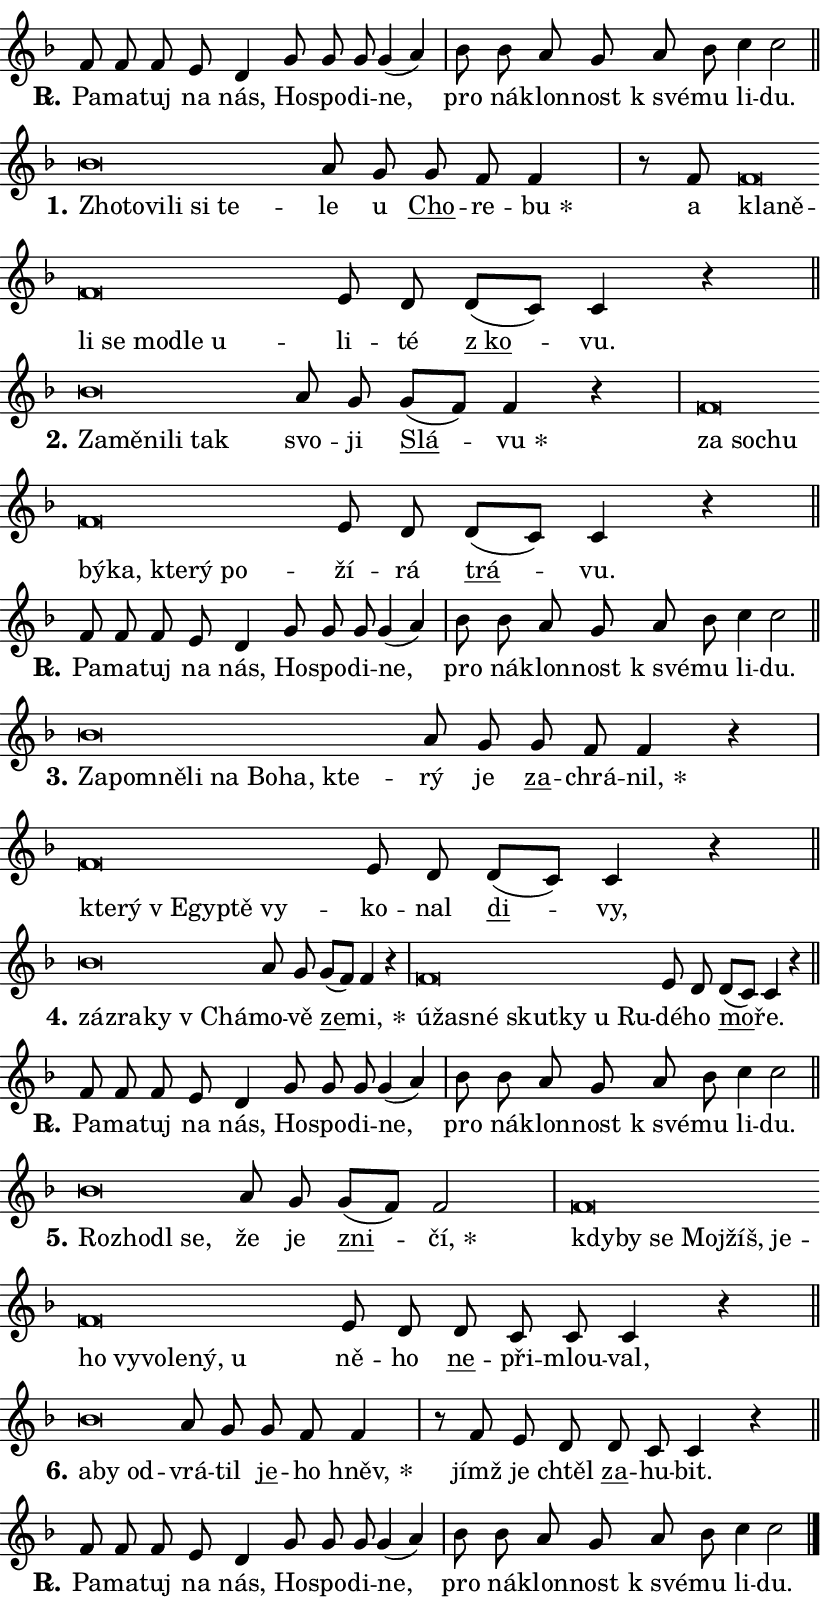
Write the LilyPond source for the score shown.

\version "2.24.0"
\header { tagline = "" }
\paper {
  indent = 0\cm
  top-margin = 0\cm
  right-margin = 0.13\cm % to fit lyric hyphens
  bottom-margin = 0\cm
  left-margin = 0\cm
  paper-width = 14\cm
  page-breaking = #ly:one-page-breaking
  system-system-spacing.basic-distance = #11
  score-system-spacing.basic-distance = #11
  ragged-last = ##f
}


%% Author: Thomas Morley
%% https://lists.gnu.org/archive/html/lilypond-user/2020-05/msg00002.html
#(define (line-position grob)
"Returns position of @var[grob} in current system:
   @code{'start}, if at first time-step
   @code{'end}, if at last time-step
   @code{'middle} otherwise
"
  (let* ((col (ly:item-get-column grob))
         (ln (ly:grob-object col 'left-neighbor))
         (rn (ly:grob-object col 'right-neighbor))
         (col-to-check-left (if (ly:grob? ln) ln col))
         (col-to-check-right (if (ly:grob? rn) rn col))
         (break-dir-left
           (and
             (ly:grob-property col-to-check-left 'non-musical #f)
             (ly:item-break-dir col-to-check-left)))
         (break-dir-right
           (and
             (ly:grob-property col-to-check-right 'non-musical #f)
             (ly:item-break-dir col-to-check-right))))
        (cond ((eqv? 1 break-dir-left) 'start)
              ((eqv? -1 break-dir-right) 'end)
              (else 'middle))))

#(define (tranparent-at-line-position vctor)
  (lambda (grob)
  "Relying on @code{line-position} select the relevant enry from @var{vctor}.
Used to determine transparency,"
    (case (line-position grob)
      ((end) (not (vector-ref vctor 0)))
      ((middle) (not (vector-ref vctor 1)))
      ((start) (not (vector-ref vctor 2))))))

noteHeadBreakVisibility =
#(define-music-function (break-visibility)(vector?)
"Makes @code{NoteHead}s transparent relying on @var{break-visibility}"
#{
  \override NoteHead.transparent =
    #(tranparent-at-line-position break-visibility)
#})

#(define delete-ledgers-for-transparent-note-heads
  (lambda (grob)
    "Reads whether a @code{NoteHead} is transparent.
If so this @code{NoteHead} is removed from @code{'note-heads} from
@var{grob}, which is supposed to be @code{LedgerLineSpanner}.
As a result ledgers are not printed for this @code{NoteHead}"
    (let* ((nhds-array (ly:grob-object grob 'note-heads))
           (nhds-list
             (if (ly:grob-array? nhds-array)
                 (ly:grob-array->list nhds-array)
                 '()))
           ;; Relies on the transparent-property being done before
           ;; Staff.LedgerLineSpanner.after-line-breaking is executed.
           ;; This is fragile ...
           (to-keep
             (remove
               (lambda (nhd)
                 (ly:grob-property nhd 'transparent #f))
               nhds-list)))
      ;; TODO find a better method to iterate over grob-arrays, similiar
      ;; to filter/remove etc for lists
      ;; For now rebuilt from scratch
      (set! (ly:grob-object grob 'note-heads)  '())
      (for-each
        (lambda (nhd)
          (ly:pointer-group-interface::add-grob grob 'note-heads nhd))
        to-keep))))

squashNotes = {
  \override NoteHead.X-extent = #'(-0.2 . 0.2)
  \override NoteHead.Y-extent = #'(-0.75 . 0)
  \override NoteHead.stencil =
    #(lambda (grob)
       (let ((pos (ly:grob-property grob 'staff-position)))
         (begin
           (if (< pos -7) (display "ERROR: Lower brevis then expected\n") (display ""))
           (if (<= pos -6) ly:text-interface::print ly:note-head::print))))
}
unSquashNotes = {
  \revert NoteHead.X-extent
  \revert NoteHead.Y-extent
  \revert NoteHead.stencil
}

hideNotes = \noteHeadBreakVisibility #begin-of-line-visible
unHideNotes = \noteHeadBreakVisibility #all-visible

% work-around for resetting accidentals
% https://lilypond.org/doc/v2.23/Documentation/notation/displaying-rhythms#unmetered-music
cadenzaMeasure = {
  \cadenzaOff
  \partial 1024 s1024
  \cadenzaOn
}

#(define-markup-command (accent layout props text) (markup?)
  "Underline accented syllable"
  (interpret-markup layout props
    #{\markup \override #'(offset . 4.3) \underline { #text }#}))

responsum = \markup \concat {
  "R" \hspace #-1.05 \path #0.1 #'((moveto 0 0.07) (lineto 0.9 0.8)) \hspace #0.05 "."
}

spaceSize = #0.6828661417322834 % exact space size for TeX Gyre Schola

\layout {
  \context {
    \Staff
    \remove "Time_signature_engraver"
    \override LedgerLineSpanner.after-line-breaking = #delete-ledgers-for-transparent-note-heads
  }
  \context {
    \Lyrics {
      \override LyricSpace.minimum-distance = \spaceSize
      \override LyricText.font-name = #"TeX Gyre Schola"
      \override LyricText.font-size = 1
      \override StanzaNumber.font-name = #"TeX Gyre Schola Bold"
      \override StanzaNumber.font-size = 1
    }
  }
  \context {
    \Score 
    \override NoteHead.text =
      #(lambda (grob) 
        (let ((pos (ly:grob-property grob 'staff-position)))
          #{\markup {
            \combine
              \halign #-0.55 \raise #(if (= pos -6) 0 0.5) \override #'(thickness . 2) \draw-line #'(3.2 . 0)
              \musicglyph "noteheads.sM1"
          }#}))
  }
}

% magnetic-lyrics.ily
%
%   written by
%     Jean Abou Samra <jean@abou-samra.fr>
%     Werner Lemberg <wl@gnu.org>
%
%   adapted by
%     Jiri Hon <jiri.hon@gmail.com>
%
% Version 2022-Apr-15

% https://www.mail-archive.com/lilypond-user@gnu.org/msg149350.html

#(define (Left_hyphen_pointer_engraver context)
   "Collect syllable-hyphen-syllable occurrences in lyrics and store
them in properties.  This engraver only looks to the left.  For
example, if the lyrics input is @code{foo -- bar}, it does the
following.

@itemize @bullet
@item
Set the @code{text} property of the @code{LyricHyphen} grob between
@q{foo} and @q{bar} to @code{foo}.

@item
Set the @code{left-hyphen} property of the @code{LyricText} grob with
text @q{foo} to the @code{LyricHyphen} grob between @q{foo} and
@q{bar}.
@end itemize

Use this auxiliary engraver in combination with the
@code{lyric-@/text::@/apply-@/magnetic-@/offset!} hook."
   (let ((hyphen #f)
         (text #f))
     (make-engraver
      (acknowledgers
       ((lyric-syllable-interface engraver grob source-engraver)
        (set! text grob)))
      (end-acknowledgers
       ((lyric-hyphen-interface engraver grob source-engraver)
        ;(when (not (grob::has-interface grob 'lyric-space-interface))
          (set! hyphen grob)));)
      ((stop-translation-timestep engraver)
       (when (and text hyphen)
         (ly:grob-set-object! text 'left-hyphen hyphen))
       (set! text #f)
       (set! hyphen #f)))))

#(define (lyric-text::apply-magnetic-offset! grob)
   "If the space between two syllables is less than the value in
property @code{LyricText@/.details@/.squash-threshold}, move the right
syllable to the left so that it gets concatenated with the left
syllable.

Use this function as a hook for
@code{LyricText@/.after-@/line-@/breaking} if the
@code{Left_@/hyphen_@/pointer_@/engraver} is active."
   (let ((hyphen (ly:grob-object grob 'left-hyphen #f)))
     (when hyphen
       (let ((left-text (ly:spanner-bound hyphen LEFT)))
         (when (grob::has-interface left-text 'lyric-syllable-interface)
           (let* ((common (ly:grob-common-refpoint grob left-text X))
                  (this-x-ext (ly:grob-extent grob common X))
                  (left-x-ext
                   (begin
                     ;; Trigger magnetism for left-text.
                     (ly:grob-property left-text 'after-line-breaking)
                     (ly:grob-extent left-text common X)))
                  ;; `delta` is the gap width between two syllables.
                  (delta (- (interval-start this-x-ext)
                            (interval-end left-x-ext)))
                  (details (ly:grob-property grob 'details))
                  (threshold (assoc-get 'squash-threshold details 0.2)))
             (when (< delta threshold)
               (let* (;; We have to manipulate the input text so that
                      ;; ligatures crossing syllable boundaries are not
                      ;; disabled.  For languages based on the Latin
                      ;; script this is essentially a beautification.
                      ;; However, for non-Western scripts it can be a
                      ;; necessity.
                      (lt (ly:grob-property left-text 'text))
                      (rt (ly:grob-property grob 'text))
                      (is-space (grob::has-interface hyphen 'lyric-space-interface))
                      (space (if is-space " " ""))
                      (extra-delta (if is-space spaceSize 0))
                      ;; Append new syllable.
                      (ltrt-space (if (and (string? lt) (string? rt))
                                (string-append lt space rt)
                                (make-concat-markup (list lt space rt))))
                      ;; Right-align `ltrt` to the right side.
                      (ltrt-space-markup (grob-interpret-markup
                               grob
                               (make-translate-markup
                                (cons (interval-length this-x-ext) 0)
                                (make-right-align-markup ltrt-space)))))
                 (begin
                   ;; Don't print `left-text`.
                   (ly:grob-set-property! left-text 'stencil #f)
                   ;; Set text and stencil (which holds all collected
                   ;; syllables so far) and shift it to the left.
                   (ly:grob-set-property! grob 'text ltrt-space)
                   (ly:grob-set-property! grob 'stencil ltrt-space-markup)
                   (ly:grob-translate-axis! grob (- (- delta extra-delta)) X))))))))))


#(define (lyric-hyphen::displace-bounds-first grob)
   ;; Make very sure this callback isn't triggered too early.
   (let ((left (ly:spanner-bound grob LEFT))
         (right (ly:spanner-bound grob RIGHT)))
     (ly:grob-property left 'after-line-breaking)
     (ly:grob-property right 'after-line-breaking)
     (ly:lyric-hyphen::print grob)))

squashThreshold = #0.4

\layout {
  \context {
    \Lyrics
    \consists #Left_hyphen_pointer_engraver
    \override LyricText.after-line-breaking =
      #lyric-text::apply-magnetic-offset!
    \override LyricHyphen.stencil = #lyric-hyphen::displace-bounds-first
    \override LyricText.details.squash-threshold = \squashThreshold
    \override LyricHyphen.minimum-distance = 0
    \override LyricHyphen.minimum-length = \squashThreshold
  }
}

squashText = \override LyricText.details.squash-threshold = 9999
unSquashText = \override LyricText.details.squash-threshold = \squashThreshold

leftText = \override LyricText.self-alignment-X = #LEFT
unLeftText = \revert LyricText.self-alignment-X

starOffset = #(lambda (grob) 
                (let ((x_offset (ly:self-alignment-interface::aligned-on-x-parent grob)))
                  (if (= x_offset 0) 0 (+ x_offset 1.2))))

star = #(define-music-function (syllable)(string?)
"Append star separator at the end of a syllable"
#{
  \once \override LyricText.X-offset = #starOffset
  \lyricmode { \markup {
    #syllable
    \override #'((font-name . "TeX Gyre Schola Bold")) \hspace #0.2 \lower #0.65 \larger "*"
  } }
#})

starAccent = #(define-music-function (syllable)(string?)
"Append star separator at the end of a syllable and make accent"
#{
  \once \override LyricText.X-offset = #starOffset
  \lyricmode { \markup {
    \accent #syllable
    \override #'((font-name . "TeX Gyre Schola Bold")) \hspace #0.2 \lower #0.65 \larger "*"
  } }
#})

breath = #(define-music-function (syllable)(string?)
"Append breathing indicator at the end of a syllable"
#{
  \lyricmode { \markup { #syllable "+" } }
#})

optionalBreath = #(define-music-function (syllable)(string?)
"Append optional breathing indicator at the end of a syllable"
#{
  \lyricmode { \markup { #syllable "(+)" } }
#})


\score {
    <<
        \new Voice = "melody" { \cadenzaOn \key f \major \relative { f'8 f f e d4 \bar "" g8 g g \bar "" g4( a) \cadenzaMeasure \bar "|" bes8 bes a g \bar "" a bes c4 c2 \cadenzaMeasure \bar "||" \break } }
        \new Lyrics \lyricsto "melody" { \lyricmode { \set stanza = \responsum
Pa -- ma -- tuj na nás, Ho -- spo -- di -- ne, pro ná -- klon -- nost "k své" -- mu li -- du. } }
    >>
    \layout {}
}

\score {
    <<
        \new Voice = "melody" { \cadenzaOn \key f \major \relative { \squashNotes bes'\breve*1/16 \hideNotes \breve*1/16 \bar "" \breve*1/16 \bar "" \breve*1/16 \bar "" \breve*1/16 \breve*1/16 \bar "" \unHideNotes \unSquashNotes a8 g \bar "" g f f4 \cadenzaMeasure \bar "|" r8 f \squashNotes f\breve*1/16 \hideNotes \breve*1/16 \bar "" \breve*1/16 \bar "" \breve*1/16 \bar "" \breve*1/16 \bar "" \breve*1/16 \breve*1/16 \bar "" \unHideNotes \unSquashNotes e8 d \bar "" d[( c)] c4 r \cadenzaMeasure \bar "||" \break } }
        \new Lyrics \lyricsto "melody" { \lyricmode { \set stanza = "1."
\leftText Zho -- \squashText to -- vi -- li si te -- \unLeftText \unSquashText le u \markup \accent Cho -- re -- \star bu a \leftText kla -- \squashText ně -- li se mo -- dle u -- \unLeftText \unSquashText li -- té \markup \accent "z ko" -- vu. } }
    >>
    \layout {}
}

\score {
    <<
        \new Voice = "melody" { \cadenzaOn \key f \major \relative { \squashNotes bes'\breve*1/16 \hideNotes \breve*1/16 \bar "" \breve*1/16 \bar "" \breve*1/16 \breve*1/16 \bar "" \unHideNotes \unSquashNotes a8 g \bar "" g[( f)] f4 r \cadenzaMeasure \bar "|" \squashNotes f\breve*1/16 \hideNotes \breve*1/16 \bar "" \breve*1/16 \bar "" \breve*1/16 \bar "" \breve*1/16 \bar "" \breve*1/16 \bar "" \breve*1/16 \breve*1/16 \bar "" \unHideNotes \unSquashNotes e8 d \bar "" d[( c)] c4 r \cadenzaMeasure \bar "||" \break } }
        \new Lyrics \lyricsto "melody" { \lyricmode { \set stanza = "2."
\leftText Za -- \squashText mě -- ni -- li tak \unLeftText \unSquashText svo -- ji \markup \accent Slá -- \star vu \leftText za \squashText so -- chu bý -- ka, kte -- rý po -- \unLeftText \unSquashText ží -- rá \markup \accent trá -- vu. } }
    >>
    \layout {}
}

\score {
    <<
        \new Voice = "melody" { \cadenzaOn \key f \major \relative { f'8 f f e d4 \bar "" g8 g g \bar "" g4( a) \cadenzaMeasure \bar "|" bes8 bes a g \bar "" a bes c4 c2 \cadenzaMeasure \bar "||" \break } }
        \new Lyrics \lyricsto "melody" { \lyricmode { \set stanza = \responsum
Pa -- ma -- tuj na nás, Ho -- spo -- di -- ne, pro ná -- klon -- nost "k své" -- mu li -- du. } }
    >>
    \layout {}
}

\score {
    <<
        \new Voice = "melody" { \cadenzaOn \key f \major \relative { \squashNotes bes'\breve*1/16 \hideNotes \breve*1/16 \bar "" \breve*1/16 \bar "" \breve*1/16 \bar "" \breve*1/16 \bar "" \breve*1/16 \bar "" \breve*1/16 \breve*1/16 \bar "" \unHideNotes \unSquashNotes a8 g \bar "" g f f4 r \cadenzaMeasure \bar "|" \squashNotes f\breve*1/16 \hideNotes \breve*1/16 \bar "" \breve*1/16 \bar "" \breve*1/16 \bar "" \breve*1/16 \breve*1/16 \bar "" \unHideNotes \unSquashNotes e8 d \bar "" d[( c)] c4 r \cadenzaMeasure \bar "||" \break } }
        \new Lyrics \lyricsto "melody" { \lyricmode { \set stanza = "3."
\leftText Za -- \squashText po -- mně -- li na Bo -- ha, kte -- \unLeftText \unSquashText rý je \markup \accent za -- chrá -- \star nil, \leftText kte -- \squashText rý "v E" -- gyp -- tě vy -- \unLeftText \unSquashText ko -- nal \markup \accent di -- vy, } }
    >>
    \layout {}
}

\score {
    <<
        \new Voice = "melody" { \cadenzaOn \key f \major \relative { \squashNotes bes'\breve*1/16 \hideNotes \breve*1/16 \bar "" \breve*1/16 \breve*1/16 \bar "" \unHideNotes \unSquashNotes a8 g \bar "" g[( f)] f4 r \cadenzaMeasure \bar "|" \squashNotes f\breve*1/16 \hideNotes \breve*1/16 \bar "" \breve*1/16 \bar "" \breve*1/16 \bar "" \breve*1/16 \bar "" \breve*1/16 \breve*1/16 \bar "" \unHideNotes \unSquashNotes e8 d \bar "" d[( c)] c4 r \cadenzaMeasure \bar "||" \break } }
        \new Lyrics \lyricsto "melody" { \lyricmode { \set stanza = "4."
\leftText zá -- \squashText zra -- ky "v Chá" -- \unLeftText \unSquashText mo -- vě \markup \accent ze -- \star mi, \leftText ú -- \squashText ža -- sné skut -- ky u Ru -- \unLeftText \unSquashText dé -- ho \markup \accent mo -- ře. } }
    >>
    \layout {}
}

\score {
    <<
        \new Voice = "melody" { \cadenzaOn \key f \major \relative { f'8 f f e d4 \bar "" g8 g g \bar "" g4( a) \cadenzaMeasure \bar "|" bes8 bes a g \bar "" a bes c4 c2 \cadenzaMeasure \bar "||" \break } }
        \new Lyrics \lyricsto "melody" { \lyricmode { \set stanza = \responsum
Pa -- ma -- tuj na nás, Ho -- spo -- di -- ne, pro ná -- klon -- nost "k své" -- mu li -- du. } }
    >>
    \layout {}
}

\score {
    <<
        \new Voice = "melody" { \cadenzaOn \key f \major \relative { \squashNotes bes'\breve*1/16 \hideNotes \breve*1/16 \bar "" \breve*1/16 \breve*1/16 \bar "" \unHideNotes \unSquashNotes a8 g \bar "" g[( f)] f2 \cadenzaMeasure \bar "|" \squashNotes f\breve*1/16 \hideNotes \breve*1/16 \bar "" \breve*1/16 \bar "" \breve*1/16 \bar "" \breve*1/16 \bar "" \breve*1/16 \bar "" \breve*1/16 \bar "" \breve*1/16 \bar "" \breve*1/16 \bar "" \breve*1/16 \bar "" \breve*1/16 \breve*1/16 \bar "" \unHideNotes \unSquashNotes e8 d \bar "" d c c c4 r \cadenzaMeasure \bar "||" \break } }
        \new Lyrics \lyricsto "melody" { \lyricmode { \set stanza = "5."
\leftText Roz -- \squashText ho -- dl se, \unLeftText \unSquashText že je \markup \accent zni -- \star čí, \leftText kdy -- \squashText by se Moj -- žíš, je -- ho vy -- vo -- le -- ný, u \unLeftText \unSquashText ně -- ho \markup \accent ne -- při -- mlou -- val, } }
    >>
    \layout {}
}

\score {
    <<
        \new Voice = "melody" { \cadenzaOn \key f \major \relative { \squashNotes bes'\breve*1/16 \hideNotes \breve*1/16 \breve*1/16 \bar "" \unHideNotes \unSquashNotes a8 g \bar "" g f f4 \cadenzaMeasure \bar "|" r8 f8 e8 d \bar "" d c c4 r \cadenzaMeasure \bar "||" \break } }
        \new Lyrics \lyricsto "melody" { \lyricmode { \set stanza = "6."
\leftText a -- \squashText by od -- \unLeftText \unSquashText vrá -- til \markup \accent je -- ho \star hněv, jímž je chtěl \markup \accent za -- hu -- bit. } }
    >>
    \layout {}
}

\score {
    <<
        \new Voice = "melody" { \cadenzaOn \key f \major \relative { f'8 f f e d4 \bar "" g8 g g \bar "" g4( a) \cadenzaMeasure \bar "|" bes8 bes a g \bar "" a bes c4 c2 \cadenzaMeasure \bar "||" \break } \bar "|." }
        \new Lyrics \lyricsto "melody" { \lyricmode { \set stanza = \responsum
Pa -- ma -- tuj na nás, Ho -- spo -- di -- ne, pro ná -- klon -- nost "k své" -- mu li -- du. } }
    >>
    \layout {}
}
